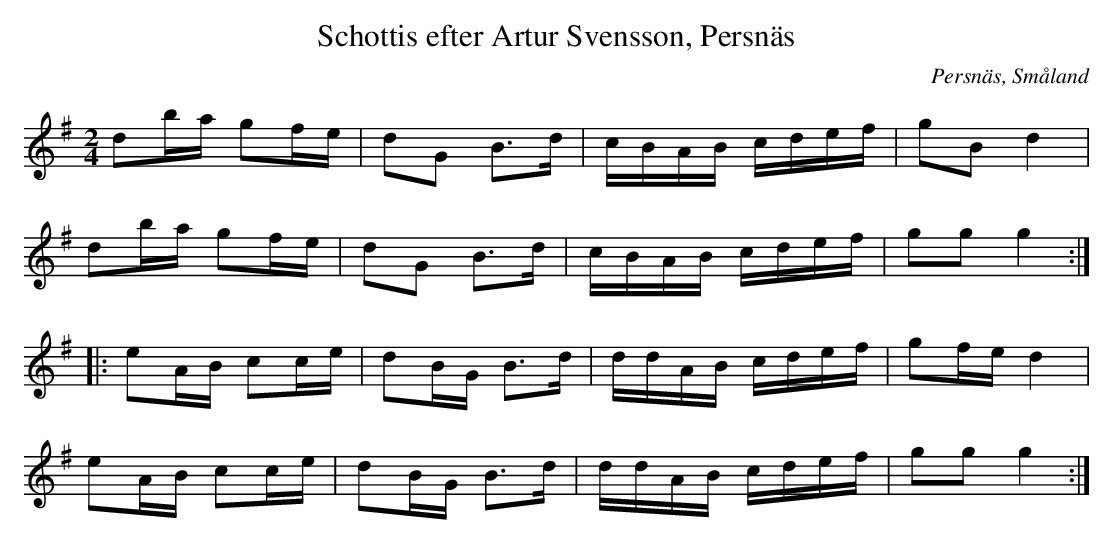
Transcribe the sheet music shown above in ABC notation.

X:1
T: Schottis efter Artur Svensson, Persnäs
O: Persnäs, Småland
M: 2/4
L: 1/16
K: G
d2ba g2fe | d2G2 B2>d2 | cBAB cdef | g2B2 d4 |
d2ba g2fe | d2G2 B2>d2 | cBAB cdef | g2g2 g4 :|
|:e2AB c2ce | d2BG B2>d2 | ddAB cdef | g2fe d4 |
e2AB c2ce | d2BG B2>d2 | ddAB cdef | g2g2 g4 :|
